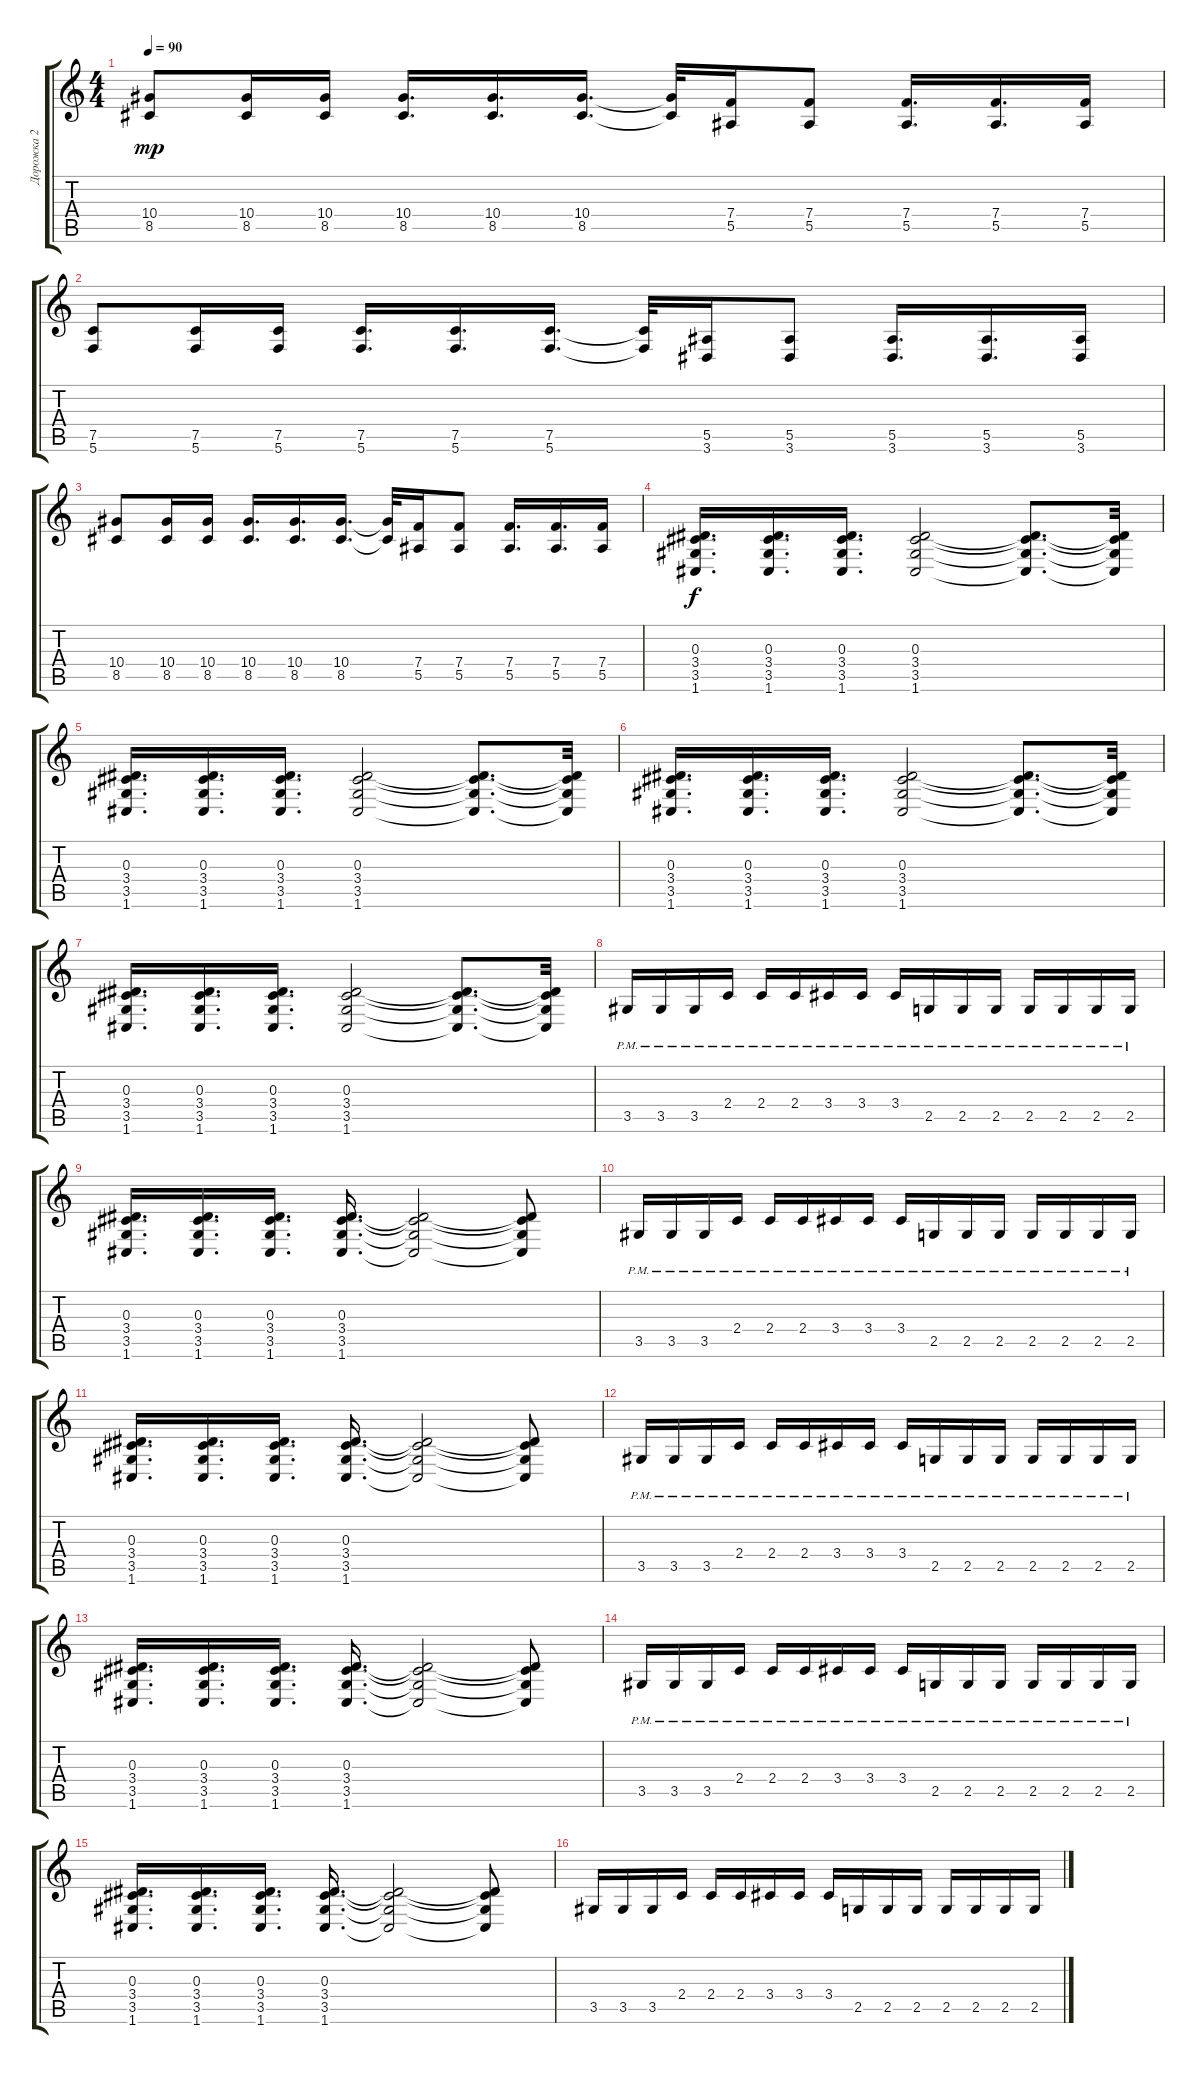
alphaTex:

\track ("Дорожка 2" "Дорожка 2") {instrument distortionguitar}
\staff {score tabs}
\tuning (C4 G3 Eb3 Bb2 F2 C2) {hide}
\ts (4 4)
\tempo 90
\clef g2
\ks c
(10.4 8.5).8{dy mp} (10.4 8.5).16 (10.4 8.5).16 (10.4 8.5).16{d} (10.4 8.5).16{d} (10.4 8.5).16{d} (10.4{t} 8.5{t}).32 (7.4 5.5).16 (7.4 5.5).8 (7.4 5.5).16{d} (7.4 5.5).16{d} (7.4 5.5).16 |
(7.5 5.6).8 (7.5 5.6).16 (7.5 5.6).16 (7.5 5.6).16{d} (7.5 5.6).16{d} (7.5 5.6).16{d} (7.5{t} 5.6{t}).32 (5.5 3.6).16 (5.5 3.6).8 (5.5 3.6).16{d} (5.5 3.6).16{d} (5.5 3.6).16 |
(10.4 8.5).8 (10.4 8.5).16 (10.4 8.5).16 (10.4 8.5).16{d} (10.4 8.5).16{d} (10.4 8.5).16{d} (10.4{t} 8.5{t}).32 (7.4 5.5).16 (7.4 5.5).8 (7.4 5.5).16{d} (7.4 5.5).16{d} (7.4 5.5).16 |
(0.3 3.4 3.5 1.6).16{d dy f} (0.3 3.4 3.5 1.6).16{d} (0.3 3.4 3.5 1.6).16{d} (0.3 3.4 3.5 1.6).2 (0.3{t} 3.4{t} 3.5{t} 1.6{t}).8{d} (0.3{t} 3.4{t} 3.5{t} 1.6{t}).32 |
(0.3 3.4 3.5 1.6).16{d} (0.3 3.4 3.5 1.6).16{d} (0.3 3.4 3.5 1.6).16{d} (0.3 3.4 3.5 1.6).2 (0.3{t} 3.4{t} 3.5{t} 1.6{t}).8{d} (0.3{t} 3.4{t} 3.5{t} 1.6{t}).32 |
(0.3 3.4 3.5 1.6).16{d} (0.3 3.4 3.5 1.6).16{d} (0.3 3.4 3.5 1.6).16{d} (0.3 3.4 3.5 1.6).2 (0.3{t} 3.4{t} 3.5{t} 1.6{t}).8{d} (0.3{t} 3.4{t} 3.5{t} 1.6{t}).32 |
(0.3 3.4 3.5 1.6).16{d} (0.3 3.4 3.5 1.6).16{d} (0.3 3.4 3.5 1.6).16{d} (0.3 3.4 3.5 1.6).2 (0.3{t} 3.4{t} 3.5{t} 1.6{t}).8{d} (0.3{t} 3.4{t} 3.5{t} 1.6{t}).32 |
3.5{pm}.16 3.5{pm}.16 3.5{pm}.16 2.4{pm}.16 2.4{pm}.16 2.4{pm}.16 3.4{pm}.16 3.4{pm}.16 3.4{pm}.16 2.5{pm}.16 2.5{pm}.16 2.5{pm}.16 2.5{pm}.16 2.5{pm}.16 2.5{pm}.16 2.5{pm}.16 |
(0.3 3.4 3.5 1.6).16{d} (0.3 3.4 3.5 1.6).16{d} (0.3 3.4 3.5 1.6).16{d} (0.3 3.4 3.5 1.6).16{d} (0.3{t} 3.4{t} 3.5{t} 1.6{t}).2 (0.3{t} 3.4{t} 3.5{t} 1.6{t}).8 |
3.5{pm}.16 3.5{pm}.16 3.5{pm}.16 2.4{pm}.16 2.4{pm}.16 2.4{pm}.16 3.4{pm}.16 3.4{pm}.16 3.4{pm}.16 2.5{pm}.16 2.5{pm}.16 2.5{pm}.16 2.5{pm}.16 2.5{pm}.16 2.5{pm}.16 2.5{pm}.16 |
(0.3 3.4 3.5 1.6).16{d} (0.3 3.4 3.5 1.6).16{d} (0.3 3.4 3.5 1.6).16{d} (0.3 3.4 3.5 1.6).16{d} (0.3{t} 3.4{t} 3.5{t} 1.6{t}).2 (0.3{t} 3.4{t} 3.5{t} 1.6{t}).8 |
3.5{pm}.16 3.5{pm}.16 3.5{pm}.16 2.4{pm}.16 2.4{pm}.16 2.4{pm}.16 3.4{pm}.16 3.4{pm}.16 3.4{pm}.16 2.5{pm}.16 2.5{pm}.16 2.5{pm}.16 2.5{pm}.16 2.5{pm}.16 2.5{pm}.16 2.5{pm}.16 |
(0.3 3.4 3.5 1.6).16{d} (0.3 3.4 3.5 1.6).16{d} (0.3 3.4 3.5 1.6).16{d} (0.3 3.4 3.5 1.6).16{d} (0.3{t} 3.4{t} 3.5{t} 1.6{t}).2 (0.3{t} 3.4{t} 3.5{t} 1.6{t}).8 |
3.5{pm}.16 3.5{pm}.16 3.5{pm}.16 2.4{pm}.16 2.4{pm}.16 2.4{pm}.16 3.4{pm}.16 3.4{pm}.16 3.4{pm}.16 2.5{pm}.16 2.5{pm}.16 2.5{pm}.16 2.5{pm}.16 2.5{pm}.16 2.5{pm}.16 2.5{pm}.16 |
(0.3 3.4 3.5 1.6).16{d} (0.3 3.4 3.5 1.6).16{d} (0.3 3.4 3.5 1.6).16{d} (0.3 3.4 3.5 1.6).16{d} (0.3{t} 3.4{t} 3.5{t} 1.6{t}).2 (0.3{t} 3.4{t} 3.5{t} 1.6{t}).8 |
3.5.16 3.5.16 3.5.16 2.4.16 2.4.16 2.4.16 3.4.16 3.4.16 3.4.16 2.5.16 2.5.16 2.5.16 2.5.16 2.5.16 2.5.16 2.5.16
